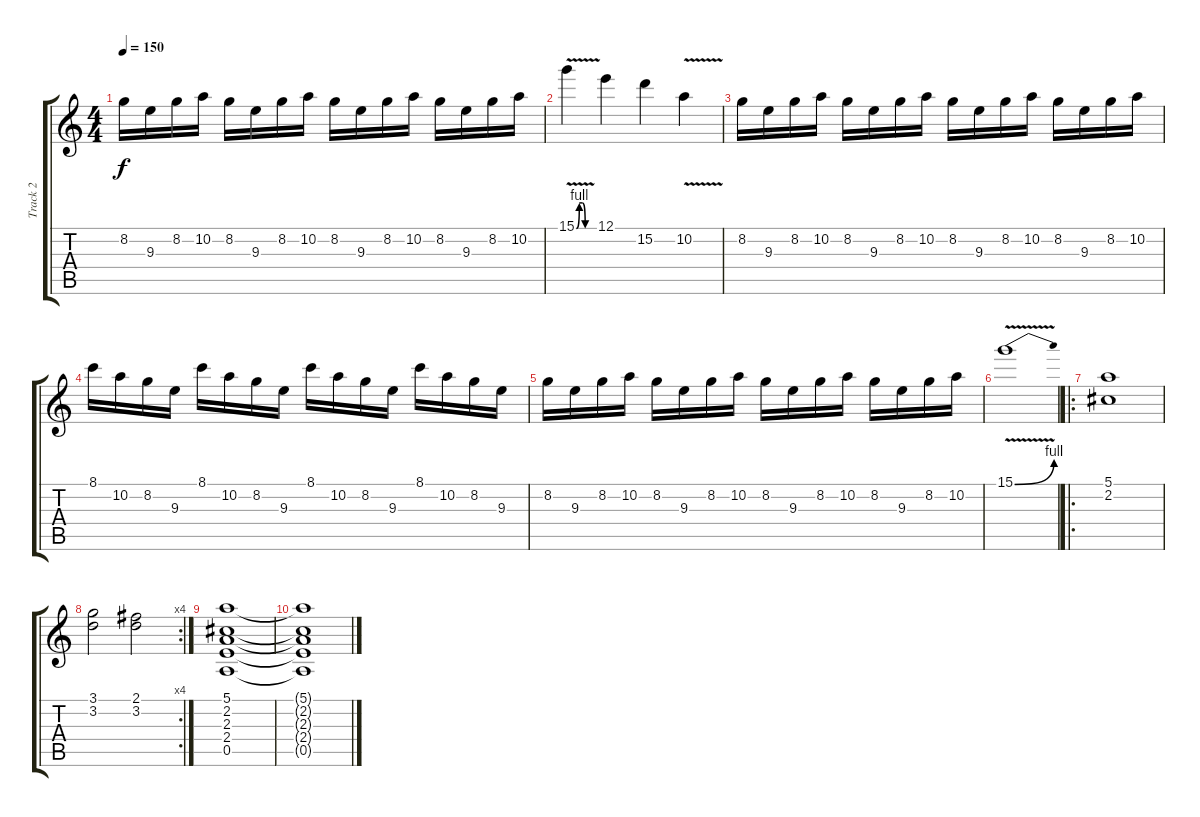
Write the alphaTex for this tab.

\track ("Track 2" "Track 2") {instrument overdrivenguitar}
\staff {score tabs}
\tuning (E4 B3 G3 D3 A2 E2) {hide}
\ts (4 4)
\tempo 150
\clef g2
\ks c
8.2.16{dy f} 9.3.16 8.2.16 10.2.16 8.2.16 9.3.16 8.2.16 10.2.16 8.2.16 9.3.16 8.2.16 10.2.16 8.2.16 9.3.16 8.2.16 10.2.16 |
15.1{be (custom 0 0 10 4 20 4 30 0 60 0) v}.4 12.1.4 15.2.4 10.2{v}.4 |
8.2.16 9.3.16 8.2.16 10.2.16 8.2.16 9.3.16 8.2.16 10.2.16 8.2.16 9.3.16 8.2.16 10.2.16 8.2.16 9.3.16 8.2.16 10.2.16 |
8.1.16 10.2.16 8.2.16 9.3.16 8.1.16 10.2.16 8.2.16 9.3.16 8.1.16 10.2.16 8.2.16 9.3.16 8.1.16 10.2.16 8.2.16 9.3.16 |
8.2.16 9.3.16 8.2.16 10.2.16 8.2.16 9.3.16 8.2.16 10.2.16 8.2.16 9.3.16 8.2.16 10.2.16 8.2.16 9.3.16 8.2.16 10.2.16 |
15.1{be (bend 0 0 60 4) v}.1 |
\ro
(5.1 2.2).1 |
\rc 4
(3.1 3.2).2 (2.1 3.2).2 |
(5.1 2.2 2.3 2.4 0.5).1 |
(5.1{t} 2.2{t} 2.3{t} 2.4{t} 0.5{t}).1
